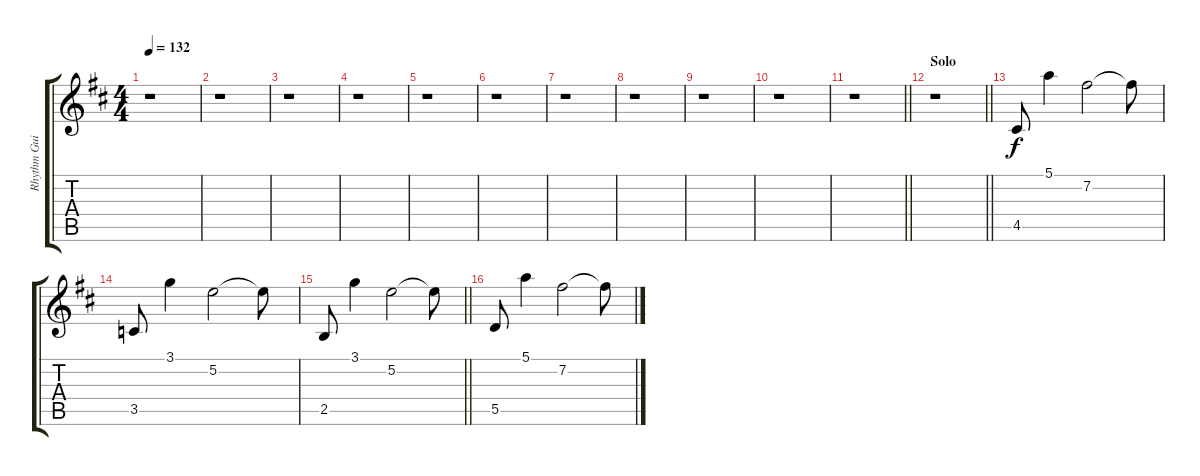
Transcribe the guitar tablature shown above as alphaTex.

\track ("Rhythm Guitar - 12 string " "Rhythm Gui") {instrument acousticguitarsteel}
\staff {score tabs}
\tuning (E4 B3 G3 D3 A2 E2) {hide}
\ts (4 4)
\tempo 132
\clef g2
\ks d
r.1{dy f} |
r.1 |
r.1 |
r.1 |
r.1 |
r.1 |
r.1 |
r.1 |
r.1 |
r.1 |
\barLineRight lightlight
r.1 |
\section ("" "Solo")
\barLineRight lightlight
r.1 |
4.5.8 5.1.4 7.2.2 7.2{t}.8 |
3.5.8 3.1.4 5.2.2 5.2{t}.8 |
\barLineRight lightlight
2.5.8 3.1.4 5.2.2 5.2{t}.8 |
5.5.8 5.1.4 7.2.2 7.2{t}.8
